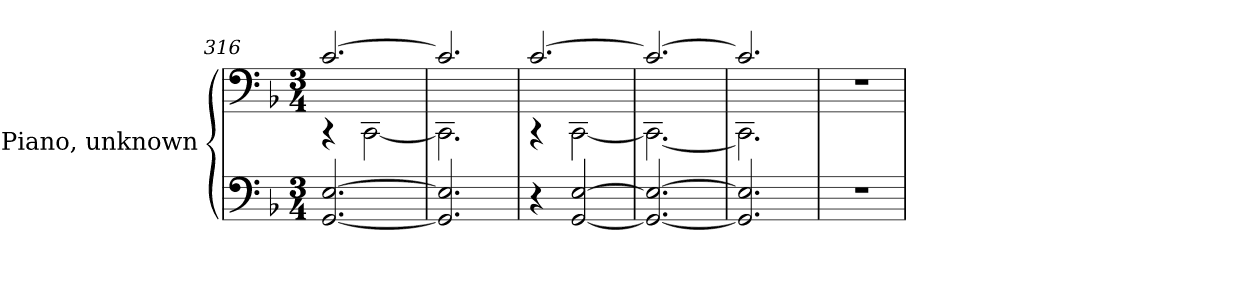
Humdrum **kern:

**kern	**kern
*part1	*part1
*staff2	*staff1
*I"Piano, unknown	*
*I'Pno.	*
*clefF4	*clefF4
*k[b-]	*k[b-]
*M3/4	*M3/4
=316	=316
*	*^
[2.GG/ [2.E/	[2.c/	4r
.	.	[2CC\
=317	=317	=317
2.GG/] 2.E/]	2.c/]	2.CC\]
=318	=318	=318
4r	[2.c/	4r
[2GG/ [2E/	.	[2CC\
=319	=319	=319
2.GG/_ 2.E/_	2.c/_	2.CC\_
=320	=320	=320
2.GG/] 2.E/]	2.c/]	2.CC\]
*	*v	*v
=321	=321
2.r	2.r
=	=
*-	*-
